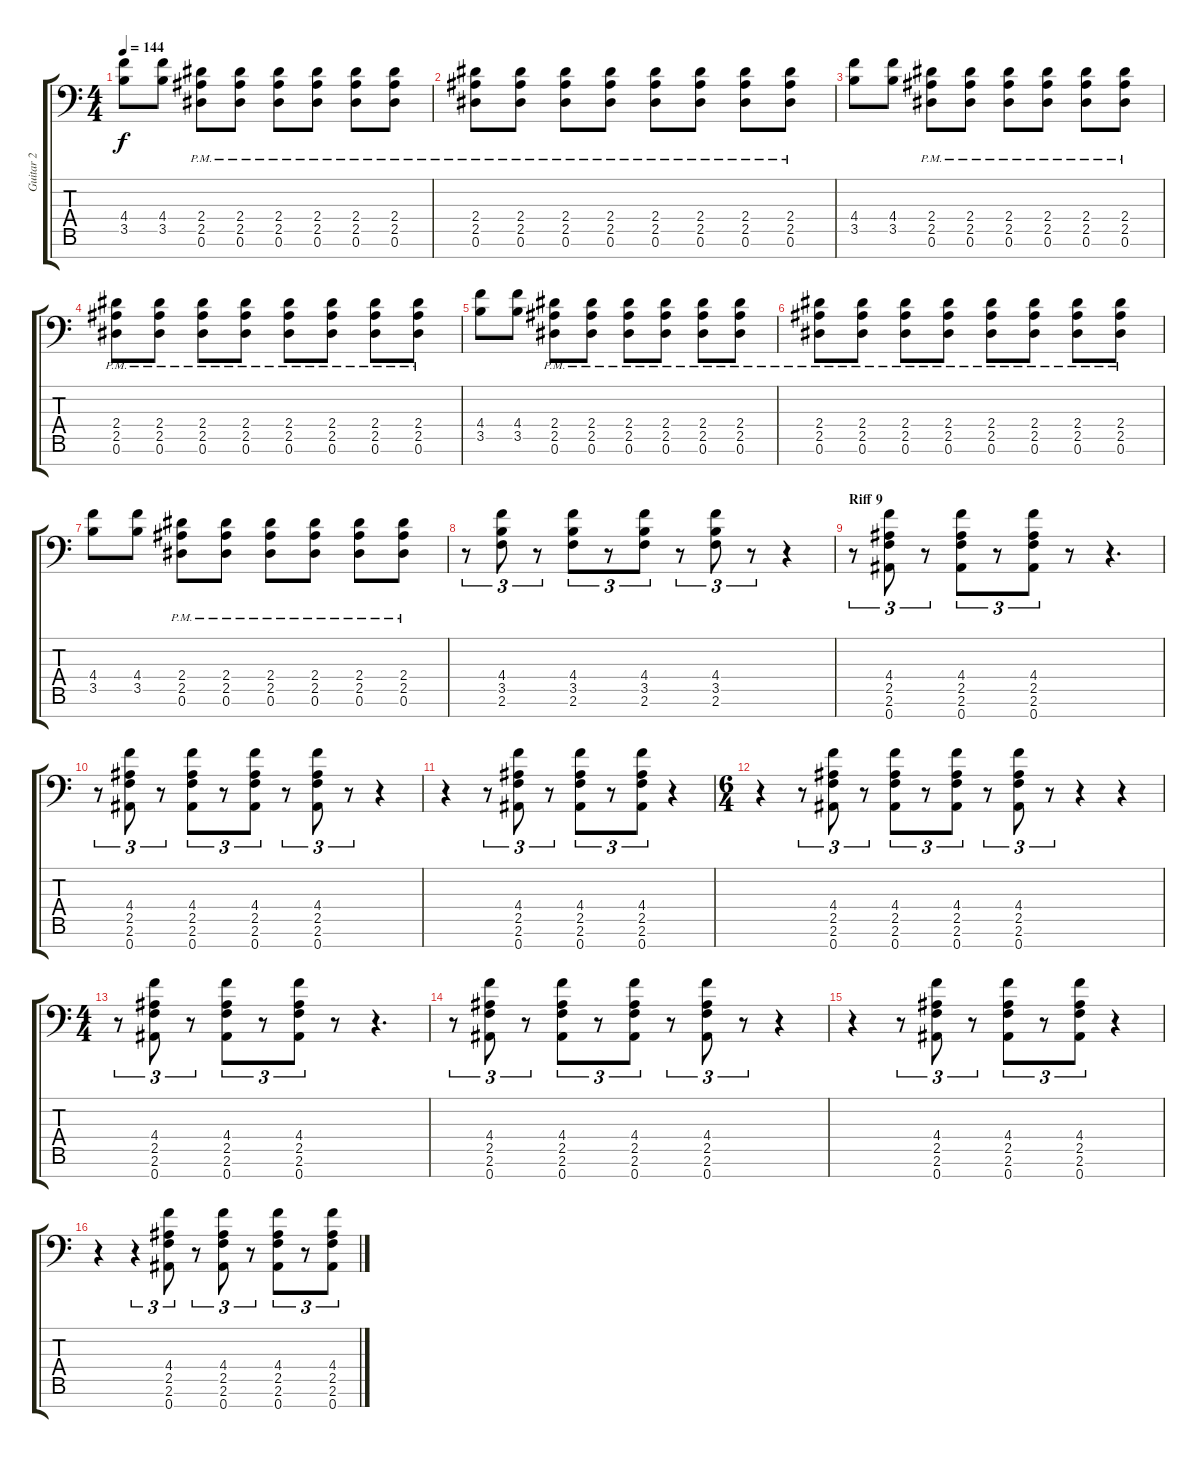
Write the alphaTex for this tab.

\track ("Guitar 2" "Guitar 2") {instrument distortionguitar}
\staff {score tabs}
\tuning (Eb4 Bb3 Gb3 Db3 Ab2 Eb2 Bb1) {hide}
\ts (4 4)
\tempo 144
\clef f4
\ks c
(4.4 3.5).8{dy f} (4.4 3.5).8 (2.4{pm} 2.5{pm} 0.6{pm}).8 (2.4{pm} 2.5{pm} 0.6{pm}).8 (2.4{pm} 2.5{pm} 0.6{pm}).8 (2.4{pm} 2.5{pm} 0.6{pm}).8 (2.4{pm} 2.5{pm} 0.6{pm}).8 (2.4{pm} 2.5{pm} 0.6{pm}).8 |
(2.4{pm} 2.5{pm} 0.6{pm}).8 (2.4{pm} 2.5{pm} 0.6{pm}).8 (2.4{pm} 2.5{pm} 0.6{pm}).8 (2.4{pm} 2.5{pm} 0.6{pm}).8 (2.4{pm} 2.5{pm} 0.6{pm}).8 (2.4{pm} 2.5{pm} 0.6{pm}).8 (2.4{pm} 2.5{pm} 0.6{pm}).8 (2.4{pm} 2.5{pm} 0.6{pm}).8 |
(4.4 3.5).8 (4.4 3.5).8 (2.4{pm} 2.5{pm} 0.6{pm}).8 (2.4{pm} 2.5{pm} 0.6{pm}).8 (2.4{pm} 2.5{pm} 0.6{pm}).8 (2.4{pm} 2.5{pm} 0.6{pm}).8 (2.4{pm} 2.5{pm} 0.6{pm}).8 (2.4{pm} 2.5{pm} 0.6{pm}).8 |
(2.4{pm} 2.5{pm} 0.6{pm}).8 (2.4{pm} 2.5{pm} 0.6{pm}).8 (2.4{pm} 2.5{pm} 0.6{pm}).8 (2.4{pm} 2.5{pm} 0.6{pm}).8 (2.4{pm} 2.5{pm} 0.6{pm}).8 (2.4{pm} 2.5{pm} 0.6{pm}).8 (2.4{pm} 2.5{pm} 0.6{pm}).8 (2.4{pm} 2.5{pm} 0.6{pm}).8 |
(4.4 3.5).8 (4.4 3.5).8 (2.4{pm} 2.5{pm} 0.6{pm}).8 (2.4{pm} 2.5{pm} 0.6{pm}).8 (2.4{pm} 2.5{pm} 0.6{pm}).8 (2.4{pm} 2.5{pm} 0.6{pm}).8 (2.4{pm} 2.5{pm} 0.6{pm}).8 (2.4{pm} 2.5{pm} 0.6{pm}).8 |
(2.4{pm} 2.5{pm} 0.6{pm}).8 (2.4{pm} 2.5{pm} 0.6{pm}).8 (2.4{pm} 2.5{pm} 0.6{pm}).8 (2.4{pm} 2.5{pm} 0.6{pm}).8 (2.4{pm} 2.5{pm} 0.6{pm}).8 (2.4{pm} 2.5{pm} 0.6{pm}).8 (2.4{pm} 2.5{pm} 0.6{pm}).8 (2.4{pm} 2.5{pm} 0.6{pm}).8 |
(4.4 3.5).8 (4.4 3.5).8 (2.4{pm} 2.5{pm} 0.6{pm}).8 (2.4{pm} 2.5{pm} 0.6{pm}).8 (2.4{pm} 2.5{pm} 0.6{pm}).8 (2.4{pm} 2.5{pm} 0.6{pm}).8 (2.4{pm} 2.5{pm} 0.6{pm}).8 (2.4{pm} 2.5{pm} 0.6{pm}).8 |
r.8{tu (3 2)} (4.4 3.5 2.6).8{tu (3 2)} r.8{tu (3 2)} (4.4 3.5 2.6).8{tu (3 2)} r.8{tu (3 2)} (4.4 3.5 2.6).8{tu (3 2)} r.8{tu (3 2)} (4.4 3.5 2.6).8{tu (3 2)} r.8{tu (3 2)} r.4 |
\section ("" "Riff 9")
r.8{tu (3 2)} (4.4 2.5 2.6 0.7).8{tu (3 2)} r.8{tu (3 2)} (4.4 2.5 2.6 0.7).8{tu (3 2)} r.8{tu (3 2)} (4.4 2.5 2.6 0.7).8{tu (3 2)} r.8 r.4{d} |
r.8{tu (3 2)} (4.4 2.5 2.6 0.7).8{tu (3 2)} r.8{tu (3 2)} (4.4 2.5 2.6 0.7).8{tu (3 2)} r.8{tu (3 2)} (4.4 2.5 2.6 0.7).8{tu (3 2)} r.8{tu (3 2)} (4.4 2.5 2.6 0.7).8{tu (3 2)} r.8{tu (3 2)} r.4 |
r.4 r.8{tu (3 2)} (4.4 2.5 2.6 0.7).8{tu (3 2)} r.8{tu (3 2)} (4.4 2.5 2.6 0.7).8{tu (3 2)} r.8{tu (3 2)} (4.4 2.5 2.6 0.7).8{tu (3 2)} r.4 |
\ts (6 4)
r.4 r.8{tu (3 2)} (4.4 2.5 2.6 0.7).8{tu (3 2)} r.8{tu (3 2)} (4.4 2.5 2.6 0.7).8{tu (3 2)} r.8{tu (3 2)} (4.4 2.5 2.6 0.7).8{tu (3 2)} r.8{tu (3 2)} (4.4 2.5 2.6 0.7).8{tu (3 2)} r.8{tu (3 2)} r.4 r.4 |
\ts (4 4)
r.8{tu (3 2)} (4.4 2.5 2.6 0.7).8{tu (3 2)} r.8{tu (3 2)} (4.4 2.5 2.6 0.7).8{tu (3 2)} r.8{tu (3 2)} (4.4 2.5 2.6 0.7).8{tu (3 2)} r.8 r.4{d} |
r.8{tu (3 2)} (4.4 2.5 2.6 0.7).8{tu (3 2)} r.8{tu (3 2)} (4.4 2.5 2.6 0.7).8{tu (3 2)} r.8{tu (3 2)} (4.4 2.5 2.6 0.7).8{tu (3 2)} r.8{tu (3 2)} (4.4 2.5 2.6 0.7).8{tu (3 2)} r.8{tu (3 2)} r.4 |
r.4 r.8{tu (3 2)} (4.4 2.5 2.6 0.7).8{tu (3 2)} r.8{tu (3 2)} (4.4 2.5 2.6 0.7).8{tu (3 2)} r.8{tu (3 2)} (4.4 2.5 2.6 0.7).8{tu (3 2)} r.4 |
r.4 r.4{tu (3 2)} (4.4 2.5 2.6 0.7).8{tu (3 2)} r.8{tu (3 2)} (4.4 2.5 2.6 0.7).8{tu (3 2)} r.8{tu (3 2)} (4.4 2.5 2.6 0.7).8{tu (3 2)} r.8{tu (3 2)} (4.4 2.5 2.6 0.7).8{tu (3 2)}
